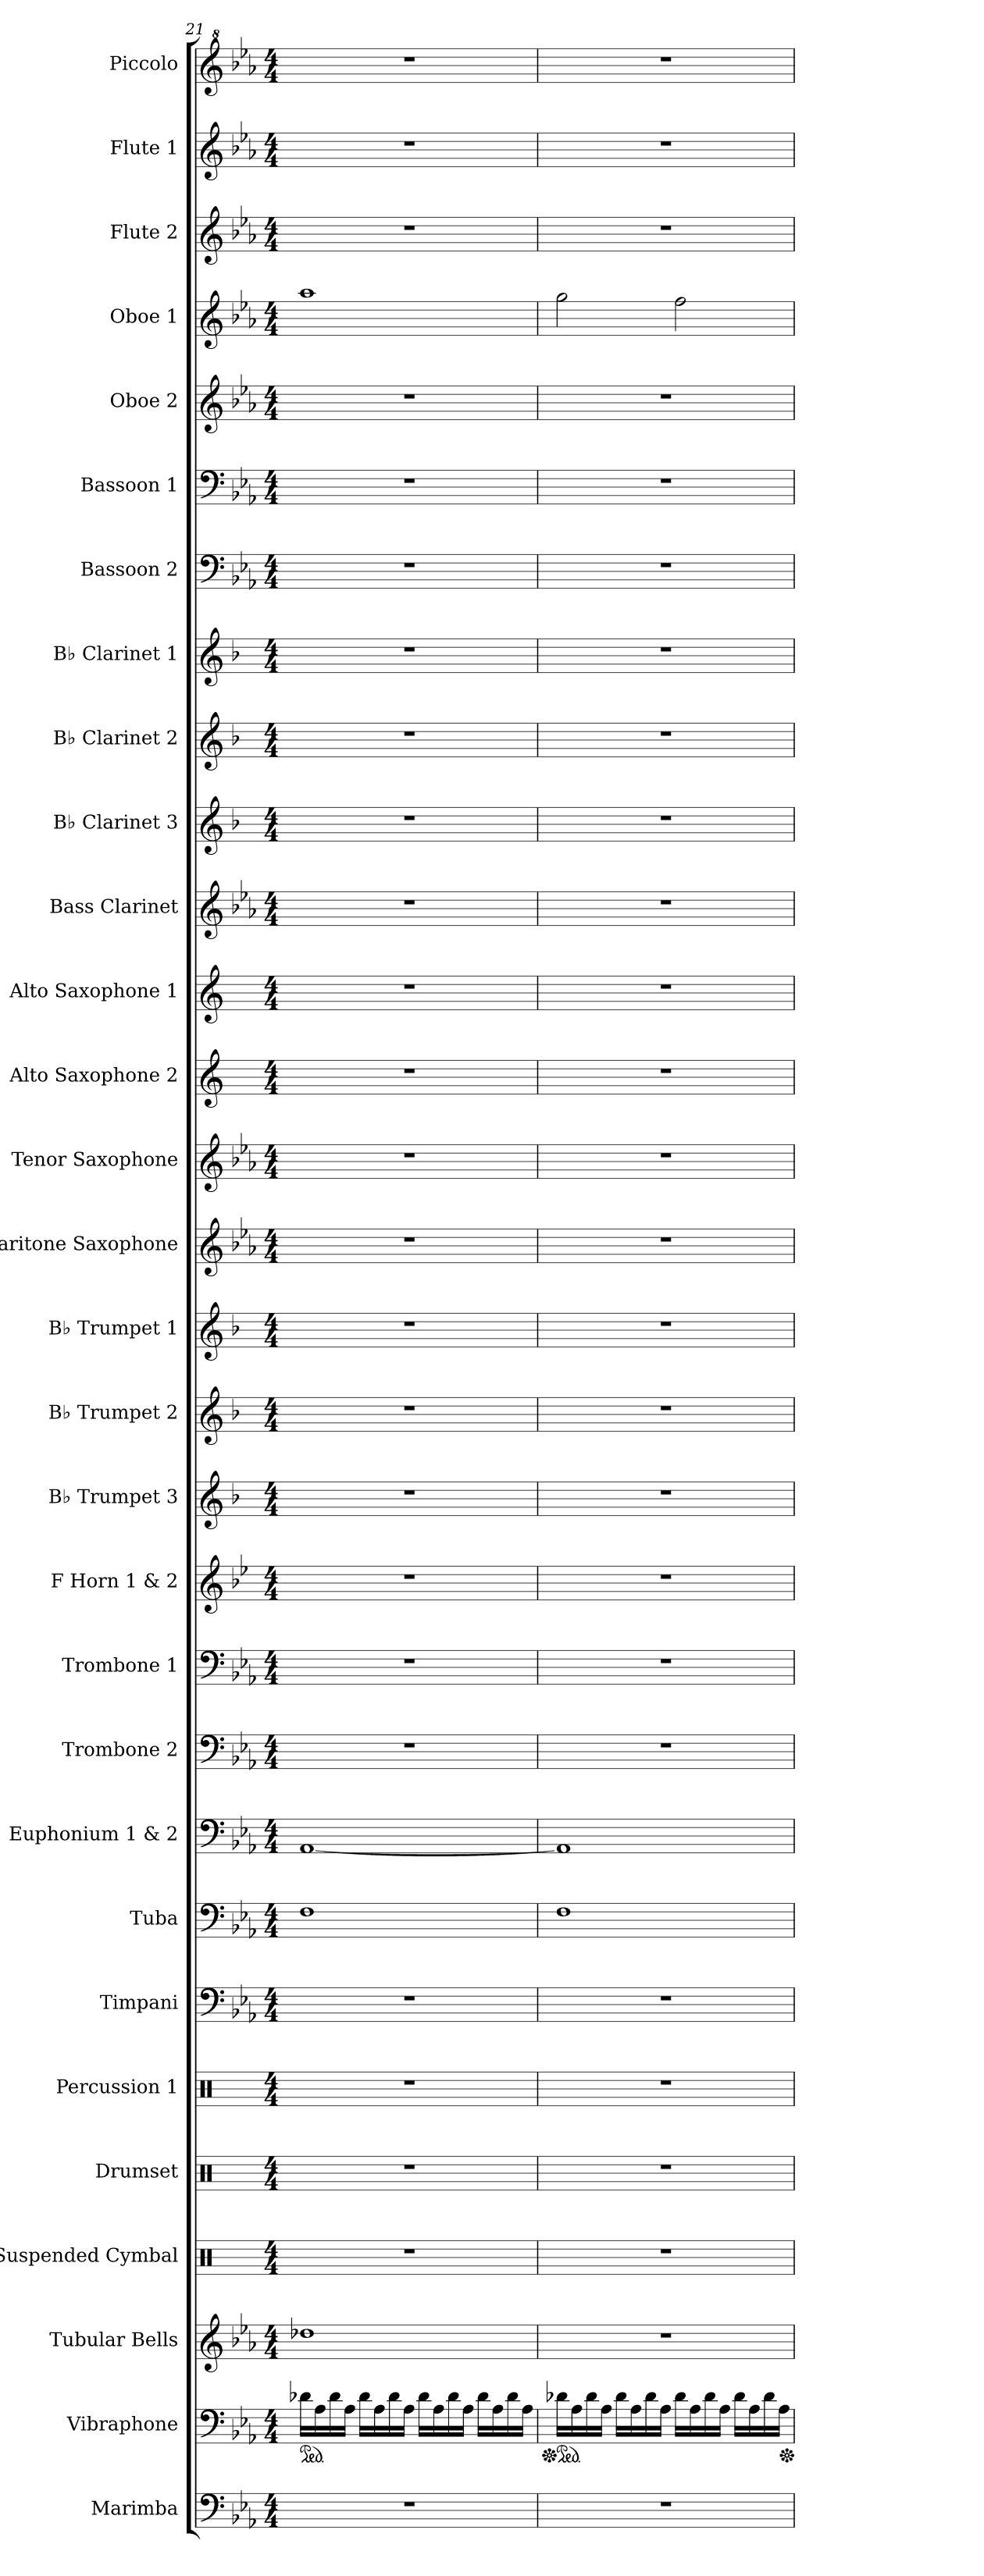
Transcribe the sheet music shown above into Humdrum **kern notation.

**kern	**kern	**kern	**kern	**kern	**kern	**kern	**kern	**kern	**kern	**kern	**kern	**kern	**kern	**kern	**kern	**kern	**kern	**kern	**kern	**kern	**kern	**kern	**kern	**kern	**kern	**kern	**kern	**kern	**kern
*part30	*part29	*part28	*part27	*part26	*part25	*part24	*part23	*part22	*part21	*part20	*part19	*part18	*part17	*part16	*part15	*part14	*part13	*part12	*part11	*part10	*part9	*part8	*part7	*part6	*part5	*part4	*part3	*part2	*part1
*staff30	*staff29	*staff28	*staff27	*staff26	*staff25	*staff24	*staff23	*staff22	*staff21	*staff20	*staff19	*staff18	*staff17	*staff16	*staff15	*staff14	*staff13	*staff12	*staff11	*staff10	*staff9	*staff8	*staff7	*staff6	*staff5	*staff4	*staff3	*staff2	*staff1
*I"Marimba	*I"Vibraphone	*I"Tubular Bells	*I"Suspended Cymbal	*I"Drumset	*I"Percussion 1	*I"Timpani	*I"Tuba	*I"Euphonium 1 &amp; 2	*I"Trombone 2	*I"Trombone 1	*I"F Horn 1 &amp; 2	*I"B♭ Trumpet 3	*I"B♭ Trumpet 2	*I"B♭ Trumpet 1	*I"Baritone Saxophone	*I"Tenor Saxophone	*I"Alto Saxophone 2	*I"Alto Saxophone 1	*I"Bass Clarinet	*I"B♭ Clarinet 3	*I"B♭ Clarinet 2	*I"B♭ Clarinet 1	*I"Bassoon 2	*I"Bassoon 1	*I"Oboe 2	*I"Oboe 1	*I"Flute 2	*I"Flute 1	*I"Piccolo
*I'Mrm.	*I'Vib.	*I'Tu. Be.	*I'Sus. Cym.	*I'Drs.	*I'Perc. 1	*I'Timp.	*I'Tba.	*I'Euph. 1 &amp; 2	*I'Tbn. 2	*I'Tbn. 1	*I'F Hn. 1 2	*I'B♭ Tpt. 3	*I'B♭ Tpt. 2	*I'B♭ Tpt. 1	*I'Bar. Sax.	*I'T. Sax.	*I'A. Sax. 2	*I'A. Sax. 1	*I'B. Cl.	*I'B♭ Cl. 3	*I'B♭ Cl. 2	*I'B♭ Cl. 1	*I'Bsn. 2	*I'Bsn. 1	*I'Ob. 2	*I'Ob. 1	*I'Fl. 2	*I'Fl. 1	*I'Picc.
*clefF4	*clefF4	*clefG2	*clefX	*clefX	*clefX	*clefF4	*clefF4	*clefF4	*clefF4	*clefF4	*clefG2	*clefG2	*clefG2	*clefG2	*clefG2	*clefG2	*clefG2	*clefG2	*clefG2	*clefG2	*clefG2	*clefG2	*clefF4	*clefF4	*clefG2	*clefG2	*clefG2	*clefG2	*clefG^2
*	*	*	*	*	*	*	*	*	*	*	*ITrd4c7	*ITrd1c2	*ITrd1c2	*ITrd1c2	*ITrd12c21	*ITrd8c14	*ITrd5c9	*ITrd5c9	*ITrd8c14	*ITrd1c2	*ITrd1c2	*ITrd1c2	*	*	*	*	*	*	*ITrd-7c-12
*k[b-e-a-]	*k[b-e-a-]	*k[b-e-a-]	*k[]	*k[]	*k[]	*k[b-e-a-]	*k[b-e-a-]	*k[b-e-a-]	*k[b-e-a-]	*k[b-e-a-]	*k[b-e-a-]	*k[b-e-a-]	*k[b-e-a-]	*k[b-e-a-]	*k[b-e-a-]	*k[b-e-a-]	*k[b-e-a-]	*k[b-e-a-]	*k[b-e-a-]	*k[b-e-a-]	*k[b-e-a-]	*k[b-e-a-]	*k[b-e-a-]	*k[b-e-a-]	*k[b-e-a-]	*k[b-e-a-]	*k[b-e-a-]	*k[b-e-a-]	*k[b-e-a-]
*M4/4	*M4/4	*M4/4	*M4/4	*M4/4	*M4/4	*M4/4	*M4/4	*M4/4	*M4/4	*M4/4	*M4/4	*M4/4	*M4/4	*M4/4	*M4/4	*M4/4	*M4/4	*M4/4	*M4/4	*M4/4	*M4/4	*M4/4	*M4/4	*M4/4	*M4/4	*M4/4	*M4/4	*M4/4	*M4/4
*	*ped	*	*	*	*	*	*	*	*	*	*	*	*	*	*	*	*	*	*	*	*	*	*	*	*	*	*	*	*
=21	=21	=21	=21	=21	=21	=21	=21	=21	=21	=21	=21	=21	=21	=21	=21	=21	=21	=21	=21	=21	=21	=21	=21	=21	=21	=21	=21	=21	=21
1r	16d-X\LL	1dd-X	1r	1r	1r	1r	1F	[1AA-	1r	1r	1r	1r	1r	1r	1r	1r	1r	1r	1r	1r	1r	1r	1r	1r	1r	1aa-	1r	1r	1r
.	16A-\	.	.	.	.	.	.	.	.	.	.	.	.	.	.	.	.	.	.	.	.	.	.	.	.	.	.	.	.
.	16d-\	.	.	.	.	.	.	.	.	.	.	.	.	.	.	.	.	.	.	.	.	.	.	.	.	.	.	.	.
.	16A-\JJ	.	.	.	.	.	.	.	.	.	.	.	.	.	.	.	.	.	.	.	.	.	.	.	.	.	.	.	.
.	16d-\LL	.	.	.	.	.	.	.	.	.	.	.	.	.	.	.	.	.	.	.	.	.	.	.	.	.	.	.	.
.	16A-\	.	.	.	.	.	.	.	.	.	.	.	.	.	.	.	.	.	.	.	.	.	.	.	.	.	.	.	.
.	16d-\	.	.	.	.	.	.	.	.	.	.	.	.	.	.	.	.	.	.	.	.	.	.	.	.	.	.	.	.
.	16A-\JJ	.	.	.	.	.	.	.	.	.	.	.	.	.	.	.	.	.	.	.	.	.	.	.	.	.	.	.	.
.	16d-\LL	.	.	.	.	.	.	.	.	.	.	.	.	.	.	.	.	.	.	.	.	.	.	.	.	.	.	.	.
.	16A-\	.	.	.	.	.	.	.	.	.	.	.	.	.	.	.	.	.	.	.	.	.	.	.	.	.	.	.	.
.	16d-\	.	.	.	.	.	.	.	.	.	.	.	.	.	.	.	.	.	.	.	.	.	.	.	.	.	.	.	.
.	16A-\JJ	.	.	.	.	.	.	.	.	.	.	.	.	.	.	.	.	.	.	.	.	.	.	.	.	.	.	.	.
.	16d-\LL	.	.	.	.	.	.	.	.	.	.	.	.	.	.	.	.	.	.	.	.	.	.	.	.	.	.	.	.
.	16A-\	.	.	.	.	.	.	.	.	.	.	.	.	.	.	.	.	.	.	.	.	.	.	.	.	.	.	.	.
.	16d-\	.	.	.	.	.	.	.	.	.	.	.	.	.	.	.	.	.	.	.	.	.	.	.	.	.	.	.	.
.	16A-\JJ	.	.	.	.	.	.	.	.	.	.	.	.	.	.	.	.	.	.	.	.	.	.	.	.	.	.	.	.
=22	=22	=22	=22	=22	=22	=22	=22	=22	=22	=22	=22	=22	=22	=22	=22	=22	=22	=22	=22	=22	=22	=22	=22	=22	=22	=22	=22	=22	=22
*	*Xped	*	*	*	*	*	*	*	*	*	*	*	*	*	*	*	*	*	*	*	*	*	*	*	*	*	*	*	*
*	*ped	*	*	*	*	*	*	*	*	*	*	*	*	*	*	*	*	*	*	*	*	*	*	*	*	*	*	*	*
1r	16d-X\LL	1r	1r	1r	1r	1r	1F	1AA-]	1r	1r	1r	1r	1r	1r	1r	1r	1r	1r	1r	1r	1r	1r	1r	1r	1r	2gg\	1r	1r	1r
.	16A-\	.	.	.	.	.	.	.	.	.	.	.	.	.	.	.	.	.	.	.	.	.	.	.	.	.	.	.	.
.	16d-\	.	.	.	.	.	.	.	.	.	.	.	.	.	.	.	.	.	.	.	.	.	.	.	.	.	.	.	.
.	16A-\JJ	.	.	.	.	.	.	.	.	.	.	.	.	.	.	.	.	.	.	.	.	.	.	.	.	.	.	.	.
.	16d-\LL	.	.	.	.	.	.	.	.	.	.	.	.	.	.	.	.	.	.	.	.	.	.	.	.	.	.	.	.
.	16A-\	.	.	.	.	.	.	.	.	.	.	.	.	.	.	.	.	.	.	.	.	.	.	.	.	.	.	.	.
.	16d-\	.	.	.	.	.	.	.	.	.	.	.	.	.	.	.	.	.	.	.	.	.	.	.	.	.	.	.	.
.	16A-\JJ	.	.	.	.	.	.	.	.	.	.	.	.	.	.	.	.	.	.	.	.	.	.	.	.	.	.	.	.
.	16d-\LL	.	.	.	.	.	.	.	.	.	.	.	.	.	.	.	.	.	.	.	.	.	.	.	.	2ff\	.	.	.
.	16A-\	.	.	.	.	.	.	.	.	.	.	.	.	.	.	.	.	.	.	.	.	.	.	.	.	.	.	.	.
.	16d-\	.	.	.	.	.	.	.	.	.	.	.	.	.	.	.	.	.	.	.	.	.	.	.	.	.	.	.	.
.	16A-\JJ	.	.	.	.	.	.	.	.	.	.	.	.	.	.	.	.	.	.	.	.	.	.	.	.	.	.	.	.
.	16d-\LL	.	.	.	.	.	.	.	.	.	.	.	.	.	.	.	.	.	.	.	.	.	.	.	.	.	.	.	.
.	16A-\	.	.	.	.	.	.	.	.	.	.	.	.	.	.	.	.	.	.	.	.	.	.	.	.	.	.	.	.
.	16d-\	.	.	.	.	.	.	.	.	.	.	.	.	.	.	.	.	.	.	.	.	.	.	.	.	.	.	.	.
.	16A-\JJ	.	.	.	.	.	.	.	.	.	.	.	.	.	.	.	.	.	.	.	.	.	.	.	.	.	.	.	.
*	*Xped	*	*	*	*	*	*	*	*	*	*	*	*	*	*	*	*	*	*	*	*	*	*	*	*	*	*	*	*
=	=	=	=	=	=	=	=	=	=	=	=	=	=	=	=	=	=	=	=	=	=	=	=	=	=	=	=	=	=
*-	*-	*-	*-	*-	*-	*-	*-	*-	*-	*-	*-	*-	*-	*-	*-	*-	*-	*-	*-	*-	*-	*-	*-	*-	*-	*-	*-	*-	*-
